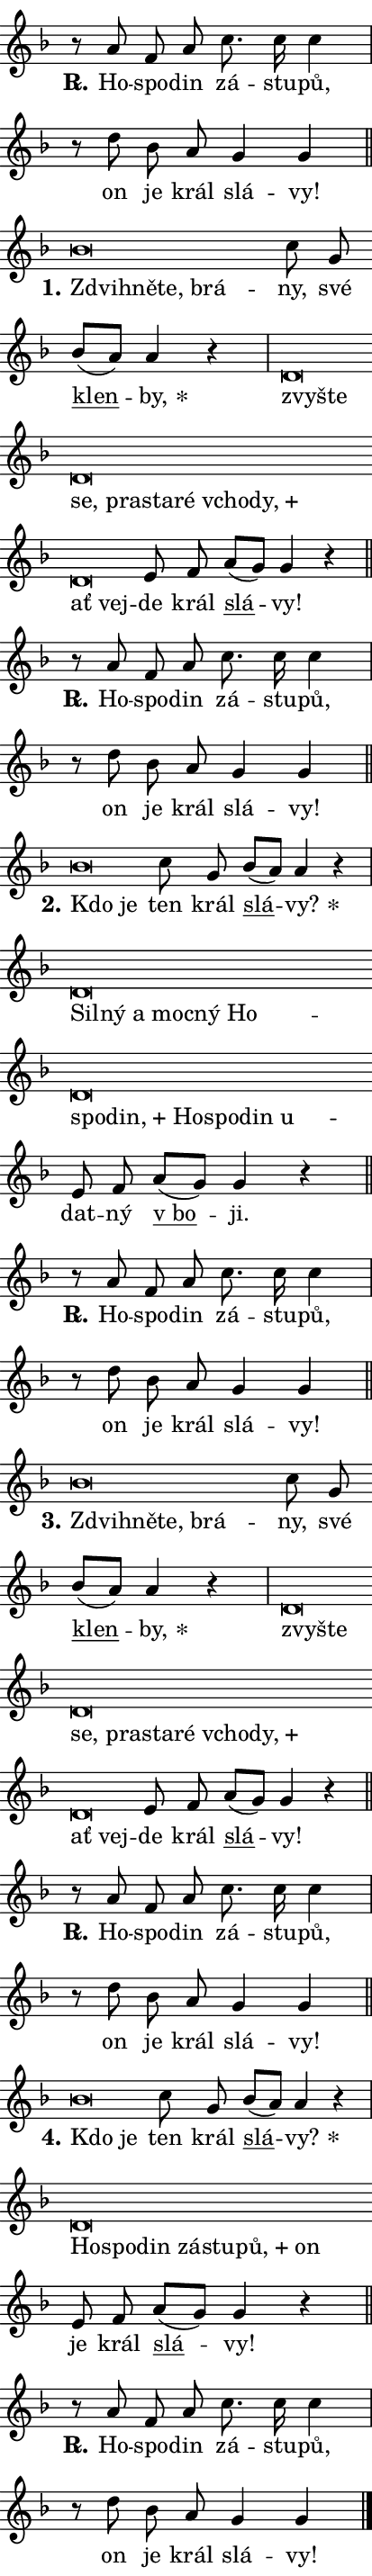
\version "2.22.1"
\header { tagline = "" }
\paper {
  indent = 0\cm
  top-margin = 0\cm
  right-margin = 0\cm
  bottom-margin = 0\cm
  left-margin = 0\cm
  paper-width = 7\cm
  page-breaking = #ly:one-page-breaking
  system-system-spacing.basic-distance = #11
  score-system-spacing.basic-distance = #11
  ragged-last = ##f
}


%% Author: Thomas Morley
%% https://lists.gnu.org/archive/html/lilypond-user/2020-05/msg00002.html
#(define (line-position grob)
"Returns position of @var[grob} in current system:
   @code{'start}, if at first time-step
   @code{'end}, if at last time-step
   @code{'middle} otherwise
"
  (let* ((col (ly:item-get-column grob))
         (ln (ly:grob-object col 'left-neighbor))
         (rn (ly:grob-object col 'right-neighbor))
         (col-to-check-left (if (ly:grob? ln) ln col))
         (col-to-check-right (if (ly:grob? rn) rn col))
         (break-dir-left
           (and
             (ly:grob-property col-to-check-left 'non-musical #f)
             (ly:item-break-dir col-to-check-left)))
         (break-dir-right
           (and
             (ly:grob-property col-to-check-right 'non-musical #f)
             (ly:item-break-dir col-to-check-right))))
        (cond ((eqv? 1 break-dir-left) 'start)
              ((eqv? -1 break-dir-right) 'end)
              (else 'middle))))

#(define (tranparent-at-line-position vctor)
  (lambda (grob)
  "Relying on @code{line-position} select the relevant enry from @var{vctor}.
Used to determine transparency,"
    (case (line-position grob)
      ((end) (not (vector-ref vctor 0)))
      ((middle) (not (vector-ref vctor 1)))
      ((start) (not (vector-ref vctor 2))))))

noteHeadBreakVisibility =
#(define-music-function (break-visibility)(vector?)
"Makes @code{NoteHead}s transparent relying on @var{break-visibility}"
#{
  \override NoteHead.transparent =
    #(tranparent-at-line-position break-visibility)
#})

#(define delete-ledgers-for-transparent-note-heads
  (lambda (grob)
    "Reads whether a @code{NoteHead} is transparent.
If so this @code{NoteHead} is removed from @code{'note-heads} from
@var{grob}, which is supposed to be @code{LedgerLineSpanner}.
As a result ledgers are not printed for this @code{NoteHead}"
    (let* ((nhds-array (ly:grob-object grob 'note-heads))
           (nhds-list
             (if (ly:grob-array? nhds-array)
                 (ly:grob-array->list nhds-array)
                 '()))
           ;; Relies on the transparent-property being done before
           ;; Staff.LedgerLineSpanner.after-line-breaking is executed.
           ;; This is fragile ...
           (to-keep
             (remove
               (lambda (nhd)
                 (ly:grob-property nhd 'transparent #f))
               nhds-list)))
      ;; TODO find a better method to iterate over grob-arrays, similiar
      ;; to filter/remove etc for lists
      ;; For now rebuilt from scratch
      (set! (ly:grob-object grob 'note-heads)  '())
      (for-each
        (lambda (nhd)
          (ly:pointer-group-interface::add-grob grob 'note-heads nhd))
        to-keep))))

hideNotes = {
  \noteHeadBreakVisibility #begin-of-line-visible
}
unHideNotes = {
  \noteHeadBreakVisibility #all-visible
}

% work-around for resetting accidentals
% https://lilypond.org/doc/v2.23/Documentation/notation/displaying-rhythms#unmetered-music
cadenzaMeasure = {
  \cadenzaOff
  \partial 1024 s1024
  \cadenzaOn
}

#(define-markup-command (accent layout props text) (markup?)
  "Underline accented syllable"
  (interpret-markup layout props
    #{\markup \override #'(offset . 4.3) \underline { #text }#}))

responsum = \markup \concat {
  "R" \hspace #-1.05 \path #0.1 #'((moveto 0 0.07) (lineto 0.9 0.8)) \hspace #0.05 "."
}

\layout {
    \context {
        \Staff
        \remove "Time_signature_engraver"
        \override LedgerLineSpanner.after-line-breaking = #delete-ledgers-for-transparent-note-heads
    }
    \context {
        \Voice {
            \override NoteHead.output-attributes = #'((class . "notehead"))
            \override Hairpin.height = #0.55
        }
    }
    \context {
        \Lyrics {
            \override StanzaNumber.output-attributes = #'((class . "stanzanumber"))
            \override LyricSpace.minimum-distance = #0.9
            \override LyricText.font-name = #"TeX Gyre Schola"
            \override LyricText.font-size = 1
            \override StanzaNumber.font-name = #"TeX Gyre Schola Bold"
            \override StanzaNumber.font-size = 1
        }
    }
}

% magnetic-lyrics.ily
%
%   written by
%     Jean Abou Samra <jean@abou-samra.fr>
%     Werner Lemberg <wl@gnu.org>
%
%   adapted by
%     Jiri Hon <jiri.hon@gmail.com>
%
% Version 2022-Apr-15

% https://www.mail-archive.com/lilypond-user@gnu.org/msg149350.html

#(define (Left_hyphen_pointer_engraver context)
   "Collect syllable-hyphen-syllable occurrences in lyrics and store
them in properties.  This engraver only looks to the left.  For
example, if the lyrics input is @code{foo -- bar}, it does the
following.

@itemize @bullet
@item
Set the @code{text} property of the @code{LyricHyphen} grob between
@q{foo} and @q{bar} to @code{foo}.

@item
Set the @code{left-hyphen} property of the @code{LyricText} grob with
text @q{foo} to the @code{LyricHyphen} grob between @q{foo} and
@q{bar}.
@end itemize

Use this auxiliary engraver in combination with the
@code{lyric-@/text::@/apply-@/magnetic-@/offset!} hook."
   (let ((hyphen #f)
         (text #f))
     (make-engraver
      (acknowledgers
       ((lyric-syllable-interface engraver grob source-engraver)
        (set! text grob)))
      (end-acknowledgers
       ((lyric-hyphen-interface engraver grob source-engraver)
        ;(when (not (grob::has-interface grob 'lyric-space-interface))
          (set! hyphen grob)));)
      ((stop-translation-timestep engraver)
       (when (and text hyphen)
         (ly:grob-set-object! text 'left-hyphen hyphen))
       (set! text #f)
       (set! hyphen #f)))))

#(define (lyric-text::apply-magnetic-offset! grob)
   "If the space between two syllables is less than the value in
property @code{LyricText@/.details@/.squash-threshold}, move the right
syllable to the left so that it gets concatenated with the left
syllable.

Use this function as a hook for
@code{LyricText@/.after-@/line-@/breaking} if the
@code{Left_@/hyphen_@/pointer_@/engraver} is active."
   (let ((hyphen (ly:grob-object grob 'left-hyphen #f)))
     (when hyphen
       (let ((left-text (ly:spanner-bound hyphen LEFT)))
         (when (grob::has-interface left-text 'lyric-syllable-interface)
           (let* ((common (ly:grob-common-refpoint grob left-text X))
                  (this-x-ext (ly:grob-extent grob common X))
                  (left-x-ext
                   (begin
                     ;; Trigger magnetism for left-text.
                     (ly:grob-property left-text 'after-line-breaking)
                     (ly:grob-extent left-text common X)))
                  ;; `delta` is the gap width between two syllables.
                  (delta (- (interval-start this-x-ext)
                            (interval-end left-x-ext)))
                  (details (ly:grob-property grob 'details))
                  (threshold (assoc-get 'squash-threshold details 0.2)))
             (when (< delta threshold)
               (let* (;; We have to manipulate the input text so that
                      ;; ligatures crossing syllable boundaries are not
                      ;; disabled.  For languages based on the Latin
                      ;; script this is essentially a beautification.
                      ;; However, for non-Western scripts it can be a
                      ;; necessity.
                      (lt (ly:grob-property left-text 'text))
                      (rt (ly:grob-property grob 'text))
                      (is-space (grob::has-interface hyphen 'lyric-space-interface))
                      (space (if is-space " " ""))
                      (space-markup (grob-interpret-markup grob " "))
                      (space-size (interval-length (ly:stencil-extent space-markup X)))
                      (extra-delta (if is-space space-size 0))
                      ;; Append new syllable.
                      (ltrt-space (if (and (string? lt) (string? rt))
                                (string-append lt space rt)
                                (make-concat-markup (list lt space rt))))
                      ;; Right-align `ltrt` to the right side.
                      (ltrt-space-markup (grob-interpret-markup
                               grob
                               (make-translate-markup
                                (cons (interval-length this-x-ext) 0)
                                (make-right-align-markup ltrt-space)))))
                 (begin
                   ;; Don't print `left-text`.
                   (ly:grob-set-property! left-text 'stencil #f)
                   ;; Set text and stencil (which holds all collected
                   ;; syllables so far) and shift it to the left.
                   (ly:grob-set-property! grob 'text ltrt-space)
                   (ly:grob-set-property! grob 'stencil ltrt-space-markup)
                   (ly:grob-translate-axis! grob (- (- delta extra-delta)) X))))))))))


#(define (lyric-hyphen::displace-bounds-first grob)
   ;; Make very sure this callback isn't triggered too early.
   (let ((left (ly:spanner-bound grob LEFT))
         (right (ly:spanner-bound grob RIGHT)))
     (ly:grob-property left 'after-line-breaking)
     (ly:grob-property right 'after-line-breaking)
     (ly:lyric-hyphen::print grob)))

squashThreshold = #0.4

\layout {
  \context {
    \Lyrics
    \consists #Left_hyphen_pointer_engraver
    \override LyricText.after-line-breaking =
      #lyric-text::apply-magnetic-offset!
    \override LyricHyphen.stencil = #lyric-hyphen::displace-bounds-first
    \override LyricText.details.squash-threshold = \squashThreshold
    \override LyricHyphen.minimum-distance = 0
    \override LyricHyphen.minimum-length = \squashThreshold
  }
}

squash = \override LyricText.details.squash-threshold = 9999
unSquash = \override LyricText.details.squash-threshold = \squashThreshold

left = \override LyricText.self-alignment-X = #LEFT
unLeft = \revert LyricText.self-alignment-X

starOffset = #(lambda (grob) 
                (let ((x_offset (ly:self-alignment-interface::aligned-on-x-parent grob)))
                  (if (= x_offset 0) 0 (+ x_offset 1.2))))

star = #(define-music-function (syllable)(string?)
"Append star separator at the end of a syllable"
#{
  \once \override LyricText.X-offset = #starOffset
  \lyricmode { \markup {
    #syllable
    \override #'((font-name . "TeX Gyre Schola Bold")) \hspace #0.2 \lower #0.65 \larger "*"
  } }
#})

starAccent = #(define-music-function (syllable)(string?)
"Append star separator at the end of a syllable and make accent"
#{
  \once \override LyricText.X-offset = #starOffset
  \lyricmode { \markup {
    \accent #syllable
    \override #'((font-name . "TeX Gyre Schola Bold")) \hspace #0.2 \lower #0.65 \larger "*"
  } }
#})

breath = #(define-music-function (syllable)(string?)
"Append breathing indicator at the end of a syllable"
#{
  \lyricmode { \markup { #syllable "+" } }
#})

optionalBreath = #(define-music-function (syllable)(string?)
"Append optional breathing indicator at the end of a syllable"
#{
  \lyricmode { \markup { #syllable "(+)" } }
#})


\score {
    <<
        \new Voice = "melody" { \cadenzaOn \key f \major \relative { r8 a' f a c8. c16 c4 \cadenzaMeasure \bar "|" r8 d bes a g4 g \cadenzaMeasure \bar "||" \break }
\relative { bes'\breve*1/16 \hideNotes \breve*1/16 \bar "" \breve*1/16 \breve*1/16 \bar "" \unHideNotes c8 g \bar "" bes[( a)] a4 r \cadenzaMeasure \bar "|" d,\breve*1/16 \hideNotes \breve*1/16 \bar "" \breve*1/16 \bar "" \breve*1/16 \bar "" \breve*1/16 \bar "" \breve*1/16 \bar "" \breve*1/16 \bar "" \breve*1/16 \bar "" \breve*1/16 \breve*1/16 \bar "" \unHideNotes e8 f \bar "" a[( g)] g4 r \cadenzaMeasure \bar "||" \break }
\relative { r8 a' f a c8. c16 c4 \cadenzaMeasure \bar "|" r8 d bes a g4 g \cadenzaMeasure \bar "||" \break }
\relative { bes'\breve*1/16 \hideNotes \breve*1/16 \bar "" \unHideNotes c8 g \bar "" bes[( a)] a4 r \cadenzaMeasure \bar "|" d,\breve*1/16 \hideNotes \breve*1/16 \bar "" \breve*1/16 \bar "" \breve*1/16 \bar "" \breve*1/16 \bar "" \breve*1/16 \bar "" \breve*1/16 \bar "" \breve*1/16 \bar "" \breve*1/16 \bar "" \breve*1/16 \bar "" \breve*1/16 \breve*1/16 \bar "" \unHideNotes e8 f \bar "" a[( g)] g4 r \cadenzaMeasure \bar "||" \break }
\relative { r8 a' f a c8. c16 c4 \cadenzaMeasure \bar "|" r8 d bes a g4 g \cadenzaMeasure \bar "||" \break }
\relative { bes'\breve*1/16 \hideNotes \breve*1/16 \bar "" \breve*1/16 \breve*1/16 \bar "" \unHideNotes c8 g \bar "" bes[( a)] a4 r \cadenzaMeasure \bar "|" d,\breve*1/16 \hideNotes \breve*1/16 \bar "" \breve*1/16 \bar "" \breve*1/16 \bar "" \breve*1/16 \bar "" \breve*1/16 \bar "" \breve*1/16 \bar "" \breve*1/16 \bar "" \breve*1/16 \breve*1/16 \bar "" \unHideNotes e8 f \bar "" a[( g)] g4 r \cadenzaMeasure \bar "||" \break }
\relative { r8 a' f a c8. c16 c4 \cadenzaMeasure \bar "|" r8 d bes a g4 g \cadenzaMeasure \bar "||" \break }
\relative { bes'\breve*1/16 \hideNotes \breve*1/16 \bar "" \unHideNotes c8 g \bar "" bes[( a)] a4 r \cadenzaMeasure \bar "|" d,\breve*1/16 \hideNotes \breve*1/16 \bar "" \breve*1/16 \bar "" \breve*1/16 \bar "" \breve*1/16 \bar "" \breve*1/16 \breve*1/16 \bar "" \unHideNotes e8 f \bar "" a[( g)] g4 r \cadenzaMeasure \bar "||" \break }
\relative { r8 a' f a c8. c16 c4 \cadenzaMeasure \bar "|" r8 d bes a g4 g \cadenzaMeasure \bar "||" \break } \bar "|." }
        \new Lyrics \lyricsto "melody" { \lyricmode { \set stanza = \responsum
Ho -- spo -- din zá -- stu -- pů, on je král slá -- vy!
\set stanza = "1."
\left Zdvih -- \squash ně -- te, brá -- \unLeft \unSquash ny, své \markup \accent klen -- \star by, \left zvy -- \squash šte se, pra -- sta -- ré vcho -- \breath "dy," ať vej -- \unLeft \unSquash de král \markup \accent slá -- vy!
\set stanza = \responsum
Ho -- spo -- din zá -- stu -- pů, on je král slá -- vy!
\set stanza = "2."
\left Kdo \squash je \unLeft \unSquash ten král \markup \accent slá -- \star vy? \left Sil -- \squash ný a moc -- ný Ho -- spo -- \breath "din," Ho -- spo -- din u -- \unLeft \unSquash dat -- ný \markup \accent "v bo" -- ji.
\set stanza = \responsum
Ho -- spo -- din zá -- stu -- pů, on je král slá -- vy!
\set stanza = "3."
\left Zdvih -- \squash ně -- te, brá -- \unLeft \unSquash ny, své \markup \accent klen -- \star by, \left zvy -- \squash šte se, pra -- sta -- ré vcho -- \breath "dy," ať vej -- \unLeft \unSquash de král \markup \accent slá -- vy!
\set stanza = \responsum
Ho -- spo -- din zá -- stu -- pů, on je král slá -- vy!
\set stanza = "4."
\left Kdo \squash je \unLeft \unSquash ten král \markup \accent slá -- \star vy? \left Ho -- \squash spo -- din zá -- stu -- \breath "pů," on \unLeft \unSquash je král \markup \accent slá -- vy!
\set stanza = \responsum
Ho -- spo -- din zá -- stu -- pů, on je král slá -- vy! } }
    >>
    \layout {}
}
